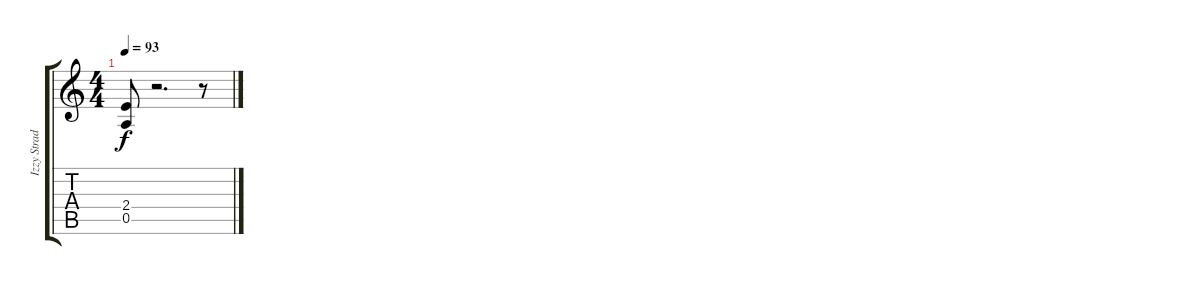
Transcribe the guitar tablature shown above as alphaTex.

\track ("Izzy Stradlin" "Izzy Strad") {instrument overdrivenguitar}
\staff {score tabs}
\tuning (E4 B3 G3 D3 A2 E2) {hide}
\ts (4 4)
\tempo 93
\clef g2
\ks c
(2.4 0.5).8{dy f} r.2{d} r.8
